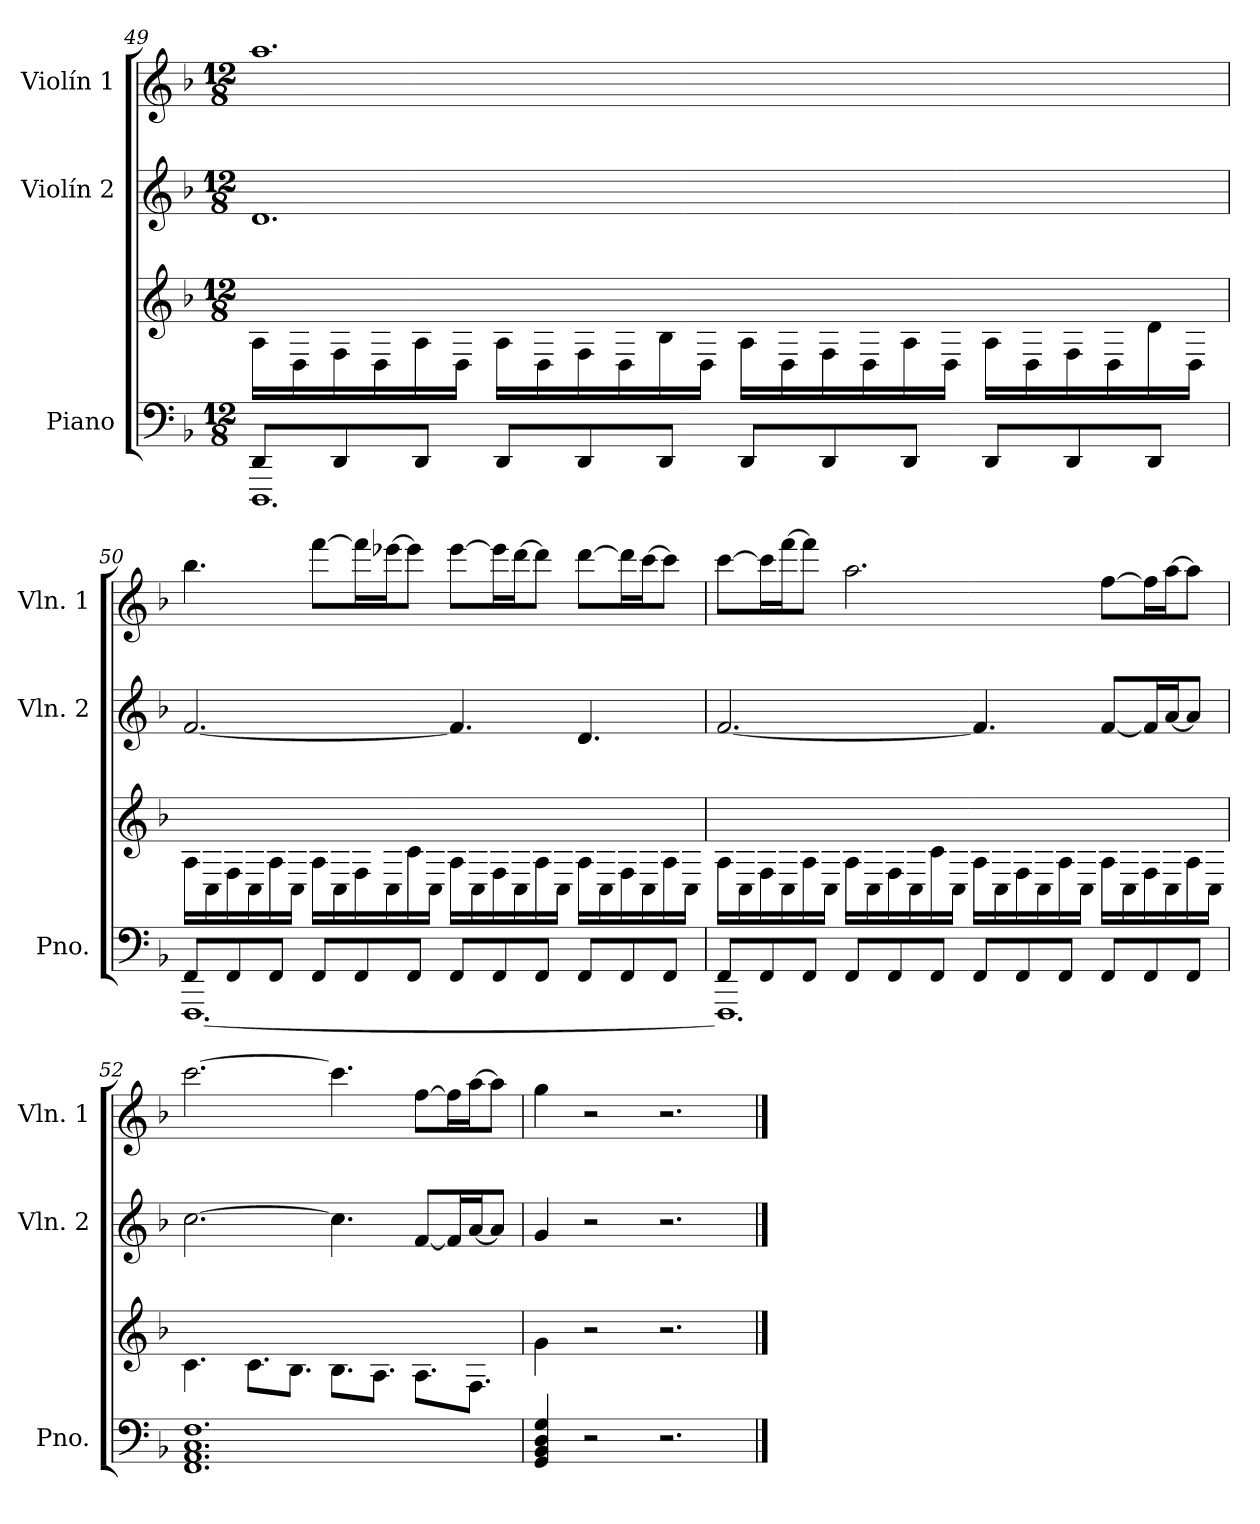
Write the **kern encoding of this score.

**kern	**kern	**kern	**kern
*part3	*part3	*part2	*part1
*staff4	*staff3	*staff2	*staff1
*I"Piano	*	*I"Violín 2	*I"Violín 1
*I'Pno.	*	*I'Vln. 2	*I'Vln. 1
!!LO:PB:g=z
*clefF4	*clefG2	*clefG2	*clefG2
*k[b-]	*k[b-]	*k[b-]	*k[b-]
*M12/8	*M12/8	*M12/8	*M12/8
=49	=49	=49	=49
*^	*	*	*
8DD/L	1.DDD	16A\LL	1.d	1.aa
.	.	16D\	.	.
8DD/	.	16F\	.	.
.	.	16D\	.	.
8DD/J	.	16A\	.	.
.	.	16D\JJ	.	.
8DD/L	.	16A\LL	.	.
.	.	16D\	.	.
8DD/	.	16F\	.	.
.	.	16D\	.	.
8DD/J	.	16B-\	.	.
.	.	16D\JJ	.	.
8DD/L	.	16A\LL	.	.
.	.	16D\	.	.
8DD/	.	16F\	.	.
.	.	16D\	.	.
8DD/J	.	16A\	.	.
.	.	16D\JJ	.	.
8DD/L	.	16A\LL	.	.
.	.	16D\	.	.
8DD/	.	16F\	.	.
.	.	16D\	.	.
8DD/J	.	16d\	.	.
.	.	16D\JJ	.	.
!!LO:LB:g=z
=50	=50	=50	=50	=50
8FF/L	[1.FFF	16A\LL	[2.f/	4.bb-\
.	.	16C\	.	.
8FF/	.	16F\	.	.
.	.	16C\	.	.
8FF/J	.	16A\	.	.
.	.	16C\JJ	.	.
8FF/L	.	16A\LL	.	[8fff\L
.	.	16C\	.	.
8FF/	.	16F\	.	16fff\L]
.	.	16C\	.	[16eee-X\J
8FF/J	.	16c\	.	8eee-\J]
.	.	16C\JJ	.	.
8FF/L	.	16A\LL	4.f/]	[8eee-\L
.	.	16C\	.	.
8FF/	.	16F\	.	16eee-\L]
.	.	16C\	.	[16ddd\J
8FF/J	.	16A\	.	8ddd\J]
.	.	16C\JJ	.	.
8FF/L	.	16A\LL	4.d/	[8ddd\L
.	.	16C\	.	.
8FF/	.	16F\	.	16ddd\L]
.	.	16C\	.	[16ccc\J
8FF/J	.	16A\	.	8ccc\J]
.	.	16C\JJ	.	.
!!LO:PB:g=z
=51	=51	=51	=51	=51
8FF/L	1.FFF]	16A\LL	[2.f/	[8ccc\L
.	.	16C\	.	.
8FF/	.	16F\	.	16ccc\L]
.	.	16C\	.	[16fff\J
8FF/J	.	16A\	.	8fff\J]
.	.	16C\JJ	.	.
8FF/L	.	16A\LL	.	2.aa\
.	.	16C\	.	.
8FF/	.	16F\	.	.
.	.	16C\	.	.
8FF/J	.	16c\	.	.
.	.	16C\JJ	.	.
8FF/L	.	16A\LL	4.f/]	.
.	.	16C\	.	.
8FF/	.	16F\	.	.
.	.	16C\	.	.
8FF/J	.	16A\	.	.
.	.	16C\JJ	.	.
8FF/L	.	16A\LL	[8f/L	[8ff\L
.	.	16C\	.	.
8FF/	.	16F\	16f/L]	16ff\L]
.	.	16C\	[16a/J	[16aa\J
8FF/J	.	16A\	8a/J]	8aa\J]
.	.	16C\JJ	.	.
!!LO:LB:g=z
=52	=52	=52	=52	=52
1.AA 1.C 1.F	1.FF	4.c\	[2.cc\	[2.ccc\
.	.	8.c\L	.	.
.	.	8.B-\J	.	.
.	.	8.B-\L	4.cc\]	4.ccc\]
.	.	8.A\J	.	.
.	.	8.A\L	[8f/L	[8ff\L
.	.	.	16f/L]	16ff\L]
.	.	8.F\J	[16a/J	[16aa\J
.	.	.	8a/J]	8aa\J]
*v	*v	*	*	*
=53	=53	=53	=53
4GG/ 4BB-/ 4D/ 4G/	4g\	4g/	4gg\
2r	2r	2r	2r
2.r	2.r	2.r	2.r
==	==	==	==
*-	*-	*-	*-
